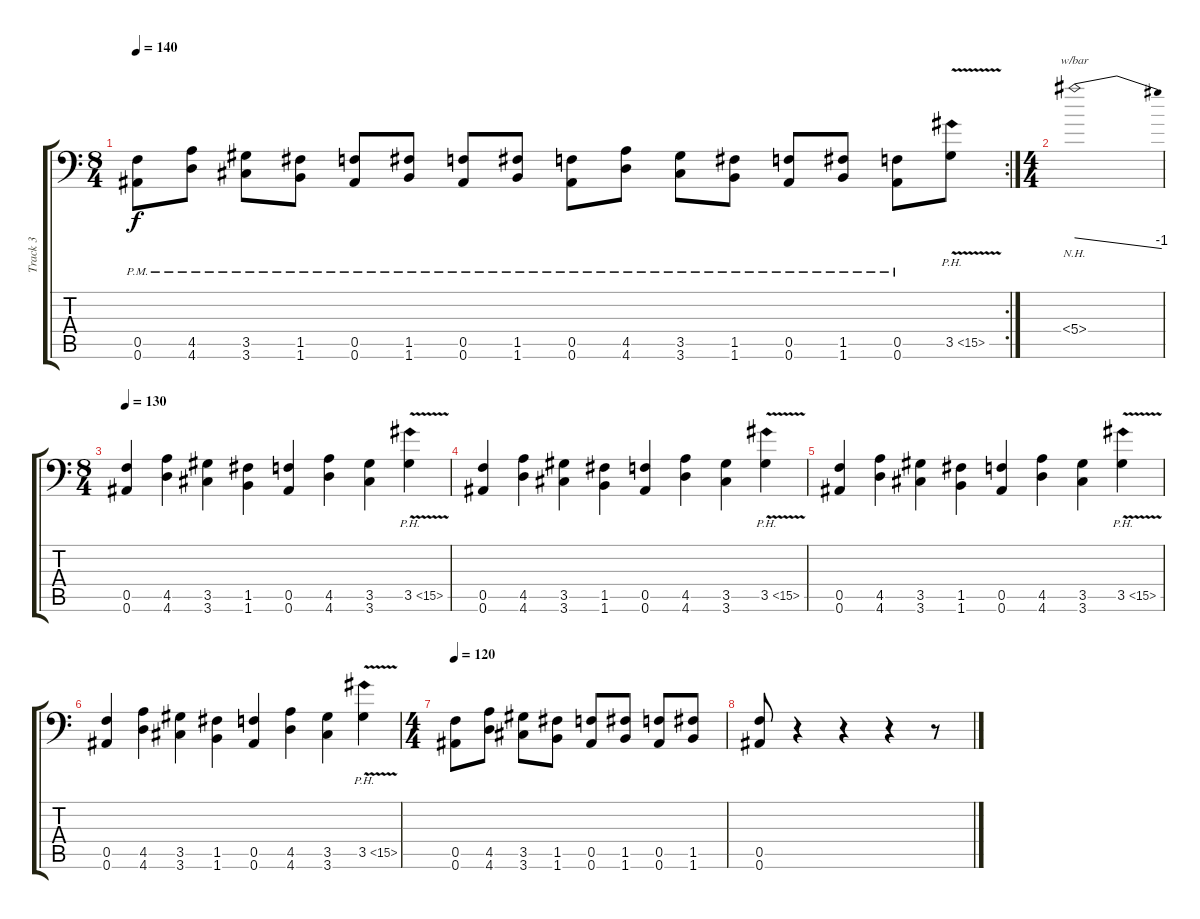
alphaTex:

\track ("Track 3" "Track 3") {instrument overdrivenguitar}
\staff {score tabs}
\tuning (C4 G3 Eb3 Bb2 F2 Bb1) {hide}
\rc 2
\ts (8 4)
\tempo 140
\clef f4
\ks c
(0.5{pm} 0.6{pm}).8{dy f} (4.5{pm} 4.6{pm}).8 (3.5{pm} 3.6{pm}).8 (1.5{pm} 1.6{pm}).8 (0.5{pm} 0.6{pm}).8 (1.5{pm} 1.6{pm}).8 (0.5{pm} 0.6{pm}).8 (1.5{pm} 1.6{pm}).8 (0.5{pm} 0.6{pm}).8 (4.5{pm} 4.6{pm}).8 (3.5{pm} 3.6{pm}).8 (1.5{pm} 1.6{pm}).8 (0.5{pm} 0.6{pm}).8 (1.5{pm} 1.6{pm}).8 (0.5{pm} 0.6{pm}).8 3.5{ph 12 v}.8 |
\ts (4 4)
5.4{nh}.1{tbe (dive default 0 0 60 -4)} |
\ts (8 4)
\tempo 130
(0.5 0.6).4 (4.5 4.6).4 (3.5 3.6).4 (1.5 1.6).4 (0.5 0.6).4 (4.5 4.6).4 (3.5 3.6).4 3.5{ph 12 v}.4 |
(0.5 0.6).4 (4.5 4.6).4 (3.5 3.6).4 (1.5 1.6).4 (0.5 0.6).4 (4.5 4.6).4 (3.5 3.6).4 3.5{ph 12 v}.4 |
(0.5 0.6).4 (4.5 4.6).4 (3.5 3.6).4 (1.5 1.6).4 (0.5 0.6).4 (4.5 4.6).4 (3.5 3.6).4 3.5{ph 12 v}.4 |
(0.5 0.6).4 (4.5 4.6).4 (3.5 3.6).4 (1.5 1.6).4 (0.5 0.6).4 (4.5 4.6).4 (3.5 3.6).4 3.5{ph 12 v}.4 |
\ts (4 4)
\tempo 120
(0.5 0.6).8 (4.5 4.6).8 (3.5 3.6).8 (1.5 1.6).8 (0.5 0.6).8 (1.5 1.6).8 (0.5 0.6).8 (1.5 1.6).8 |
(0.5 0.6).8 r.4 r.4 r.4 r.8
